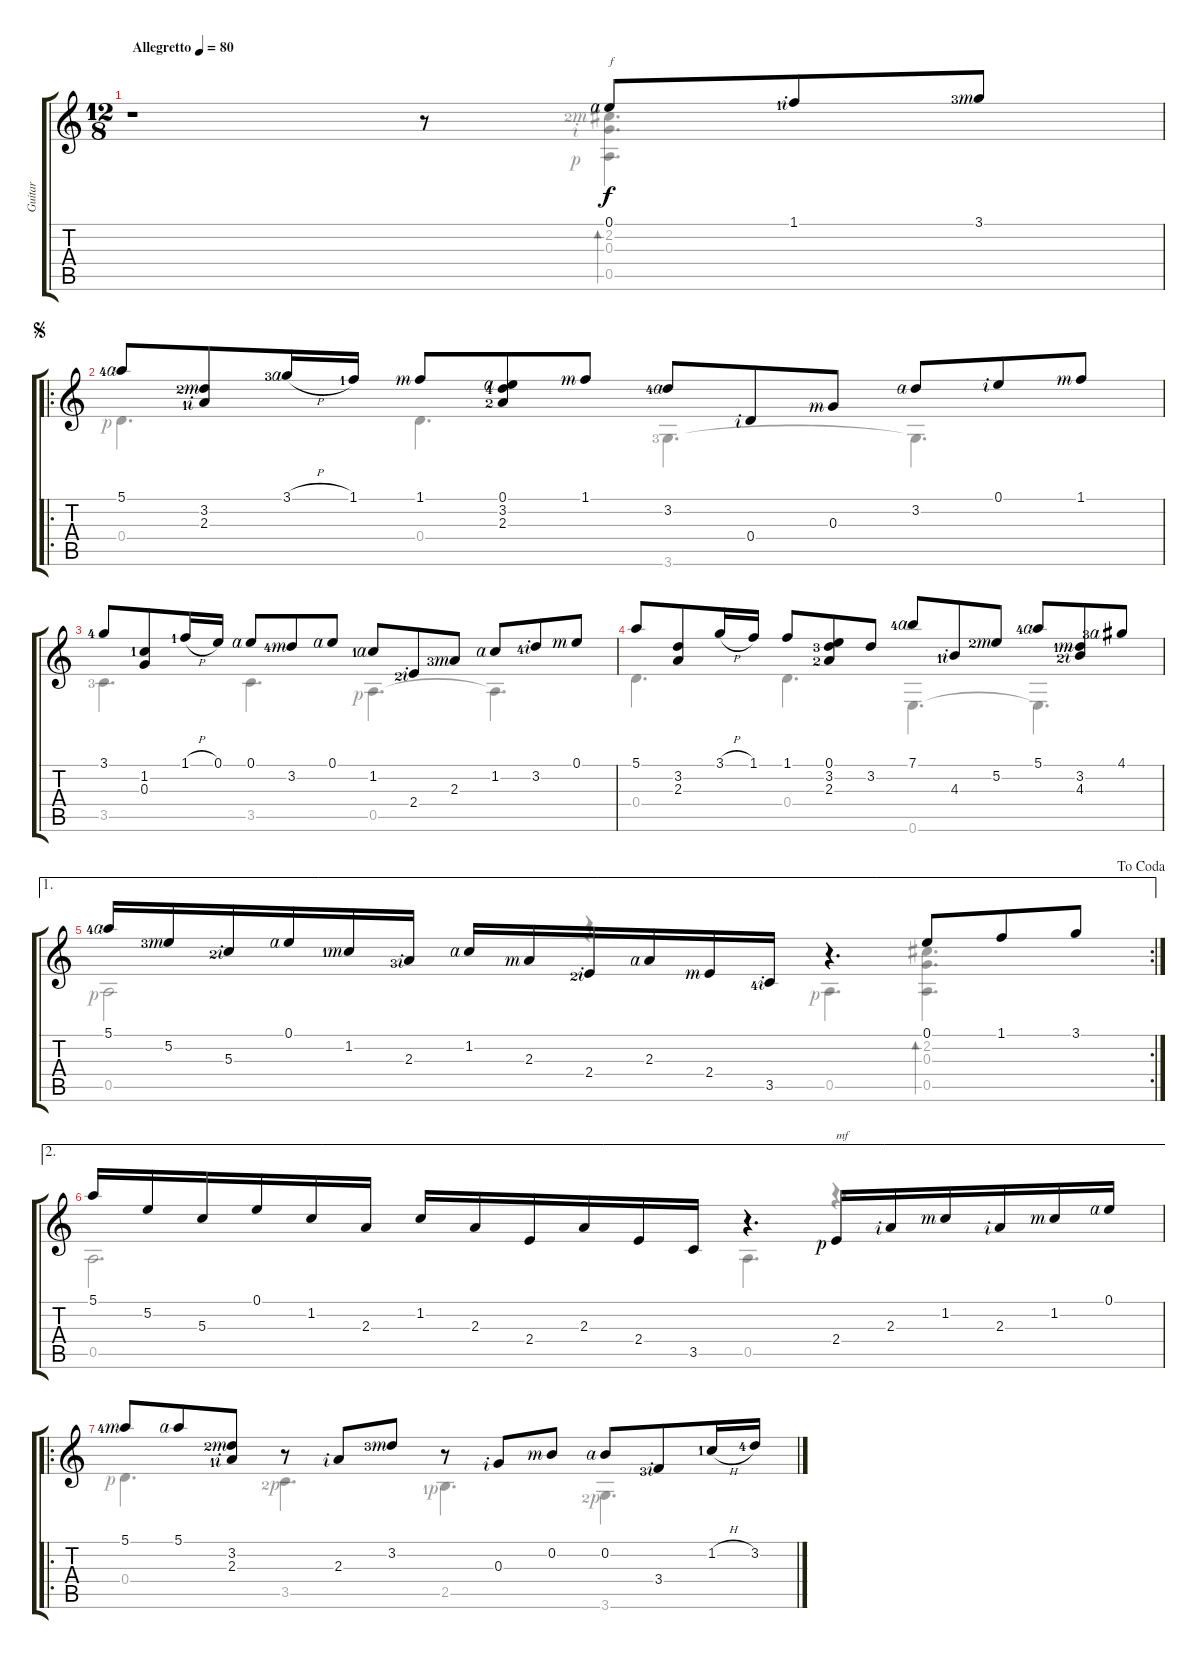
\track ("Guitar" "Guitar") {instrument acousticguitarsteel}
\staff {score tabs}
\tuning (E4 B3 G3 D3 A2 E2) {hide}
\voice
\ts (12 8)
\tempo (80 "Allegretto")
\clef g2
\ks c
r.1{dy f instrument acousticguitarsteel} r.8 0.1{rf 4}.8{txt "f"} 1.1{lf 2 rf 2}.8 3.1{lf 4 rf 3}.8 |
\ro
\jump segno
5.1{lf 5 rf 4}.8 (3.2{lf 3 rf 3} 2.3{lf 2 rf 2}).8 3.1{h lf 4 rf 4}.16 1.1{lf 2}.16 1.1{rf 3}.8 (0.1{rf 4} 3.2{lf 5} 2.3{lf 3}).8 1.1{rf 3}.8 3.2{lf 5 rf 4}.8 0.4{rf 2}.8 0.3{rf 3}.8 3.2{rf 4}.8 0.1{rf 2}.8 1.1{rf 3}.8 |
3.1{lf 5}.8 (1.2{lf 2} 0.3).8 1.1{h lf 2}.16 0.1.16 0.1{rf 4}.8 3.2{lf 5 rf 3}.8 0.1{rf 4}.8 1.2{lf 2 rf 4}.8 2.4{lf 3 rf 2}.8 2.3{lf 4 rf 3}.8 1.2{rf 4}.8 3.2{lf 5 rf 2}.8 0.1{rf 3}.8 |
5.1.8 (3.2 2.3).8 3.1{h}.16 1.1.16 1.1.8 (0.1 3.2{lf 4} 2.3{lf 3}).8 3.2.8 7.1{lf 5 rf 4}.8 4.3{lf 2 rf 2}.8 5.2{lf 3 rf 3}.8 5.1{lf 5 rf 4}.8 (3.2{lf 2 rf 3} 4.3{lf 3 rf 2}).8 4.1{lf 4 rf 4}.8 |
\ae 1
\rc 2
\jump dacoda
5.1{lf 5 rf 4}.16 5.2{lf 4 rf 3}.16 5.3{lf 3 rf 2}.16 0.1{rf 4}.16 1.2{lf 2 rf 3}.16 2.3{lf 4 rf 2}.16 1.2{rf 4}.16 2.3{rf 3}.16 2.4{lf 3 rf 2}.16 2.3{rf 4}.16 2.4{rf 3}.16 3.5{lf 5 rf 2}.16 r.4{d} 0.1.8 1.1.8 3.1.8 |
\ae 2
5.1.16 5.2.16 5.3.16 0.1.16 1.2.16 2.3.16 1.2.16 2.3.16 2.4.16 2.3.16 2.4.16 3.5.16 r.4{d} 2.4{rf 1}.16{txt "mf"} 2.3{rf 2}.16 1.2{rf 3}.16 2.3{rf 2}.16 1.2{rf 3}.16 0.1{rf 4}.16 |
\ro
5.1{lf 5 rf 3}.8 5.1{rf 4}.8 (3.2{lf 3 rf 3} 2.3{lf 2 rf 2}).8 r.8 2.3{rf 2}.8 3.2{lf 4 rf 3}.8 r.8 0.3{rf 2}.8 0.2{rf 3}.8 0.2{rf 4}.8 3.4{lf 4 rf 2}.8 1.2{h lf 2}.16 3.2{lf 5}.16
\voice
\clef g2
\ottava regular
\simile none
\ks c
r.1{dy f} r.8 (2.2{lf 3 rf 3} 0.3{rf 2} 0.5{rf 1}).4{d bd 240} |
0.4{rf 1}.4{d} 0.4.4{d} 3.6{lf 4}.4{d} 3.6{t}.4{d} |
3.5{lf 4}.4{d} 3.5.4{d} 0.5{rf 1}.4{d} 0.5{t}.4{d} |
0.4.4{d} 0.4.4{d} 0.6.4{d} 0.6{t}.4{d} |
0.5{rf 1}.2 r.4 0.5{rf 1}.4{d} (2.2 0.3 0.5).4{d bd 240} |
0.5.2{d} 0.5.4{d} r.4{d} |
0.4{rf 1}.4{d} 3.5{lf 3 rf 1}.4{d} 2.5{lf 2 rf 1}.4{d} 3.6{lf 3 rf 1}.4{d}
